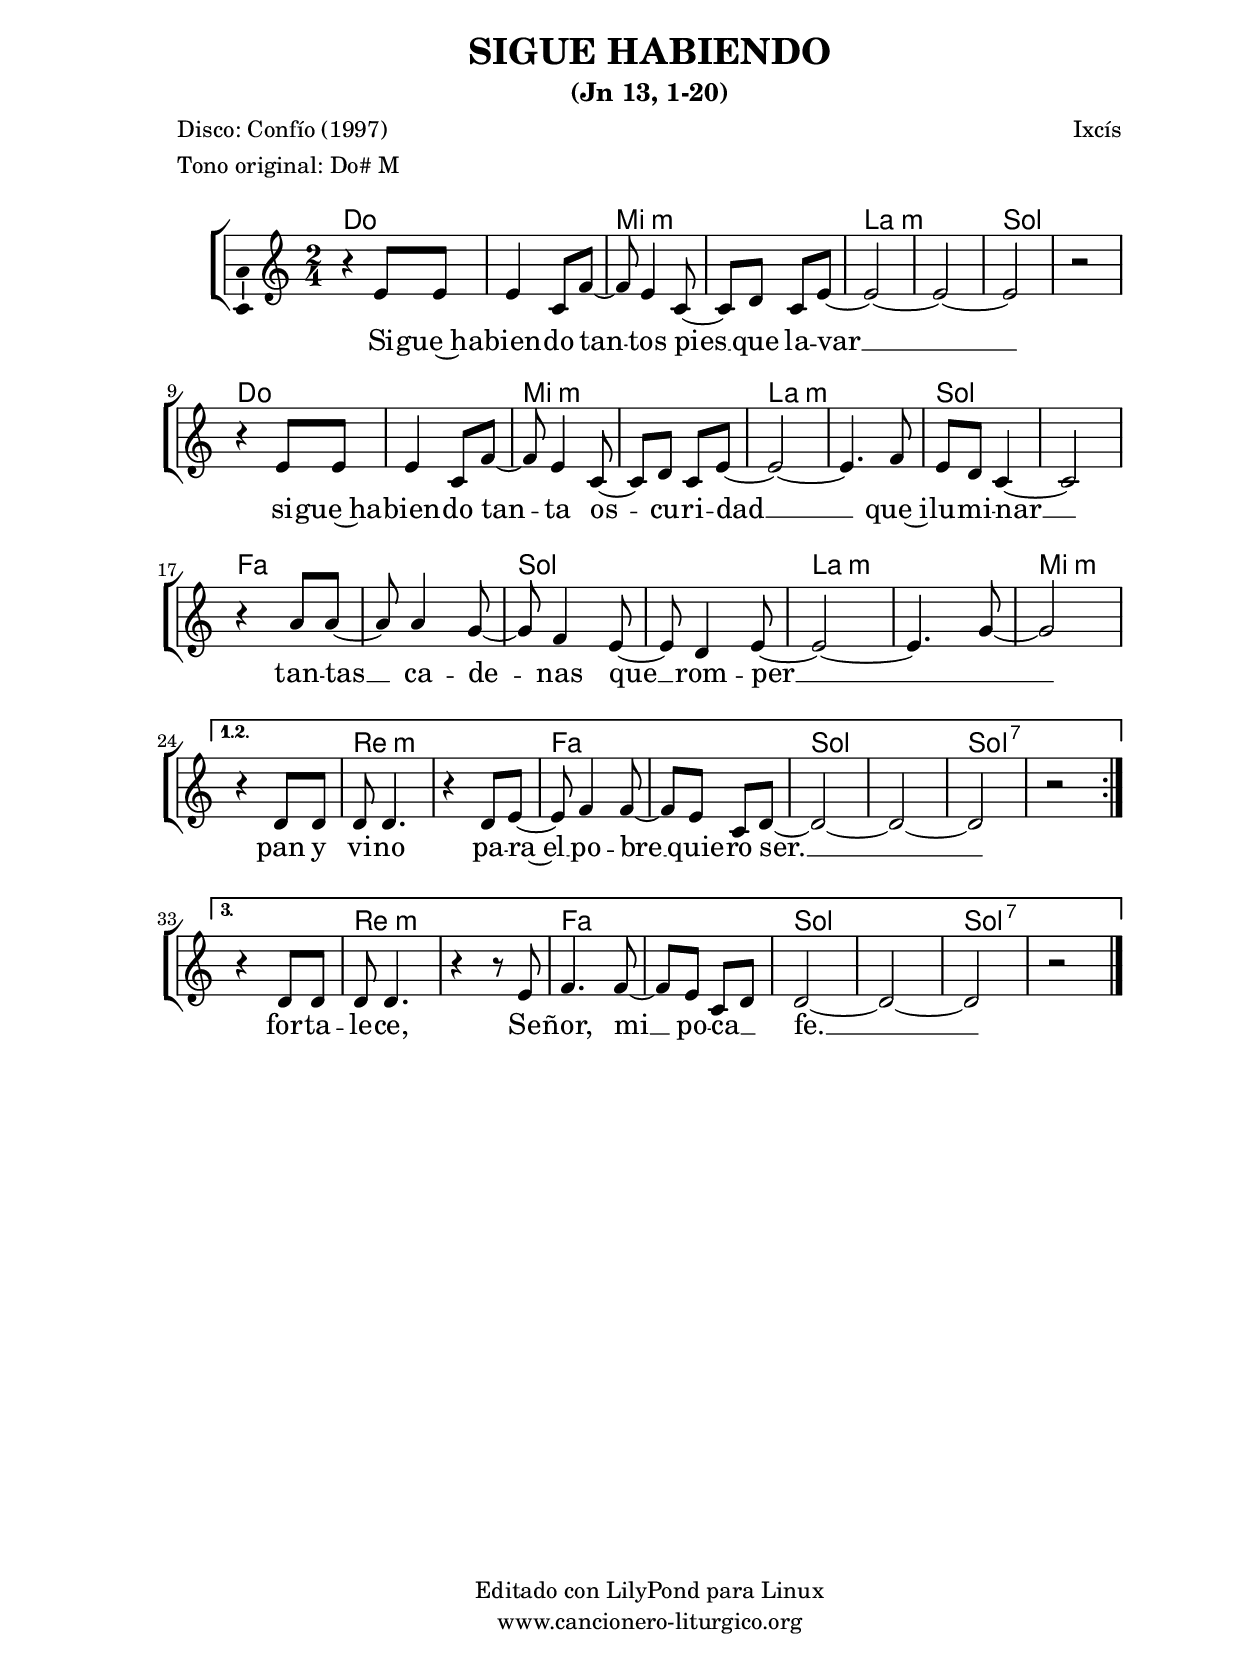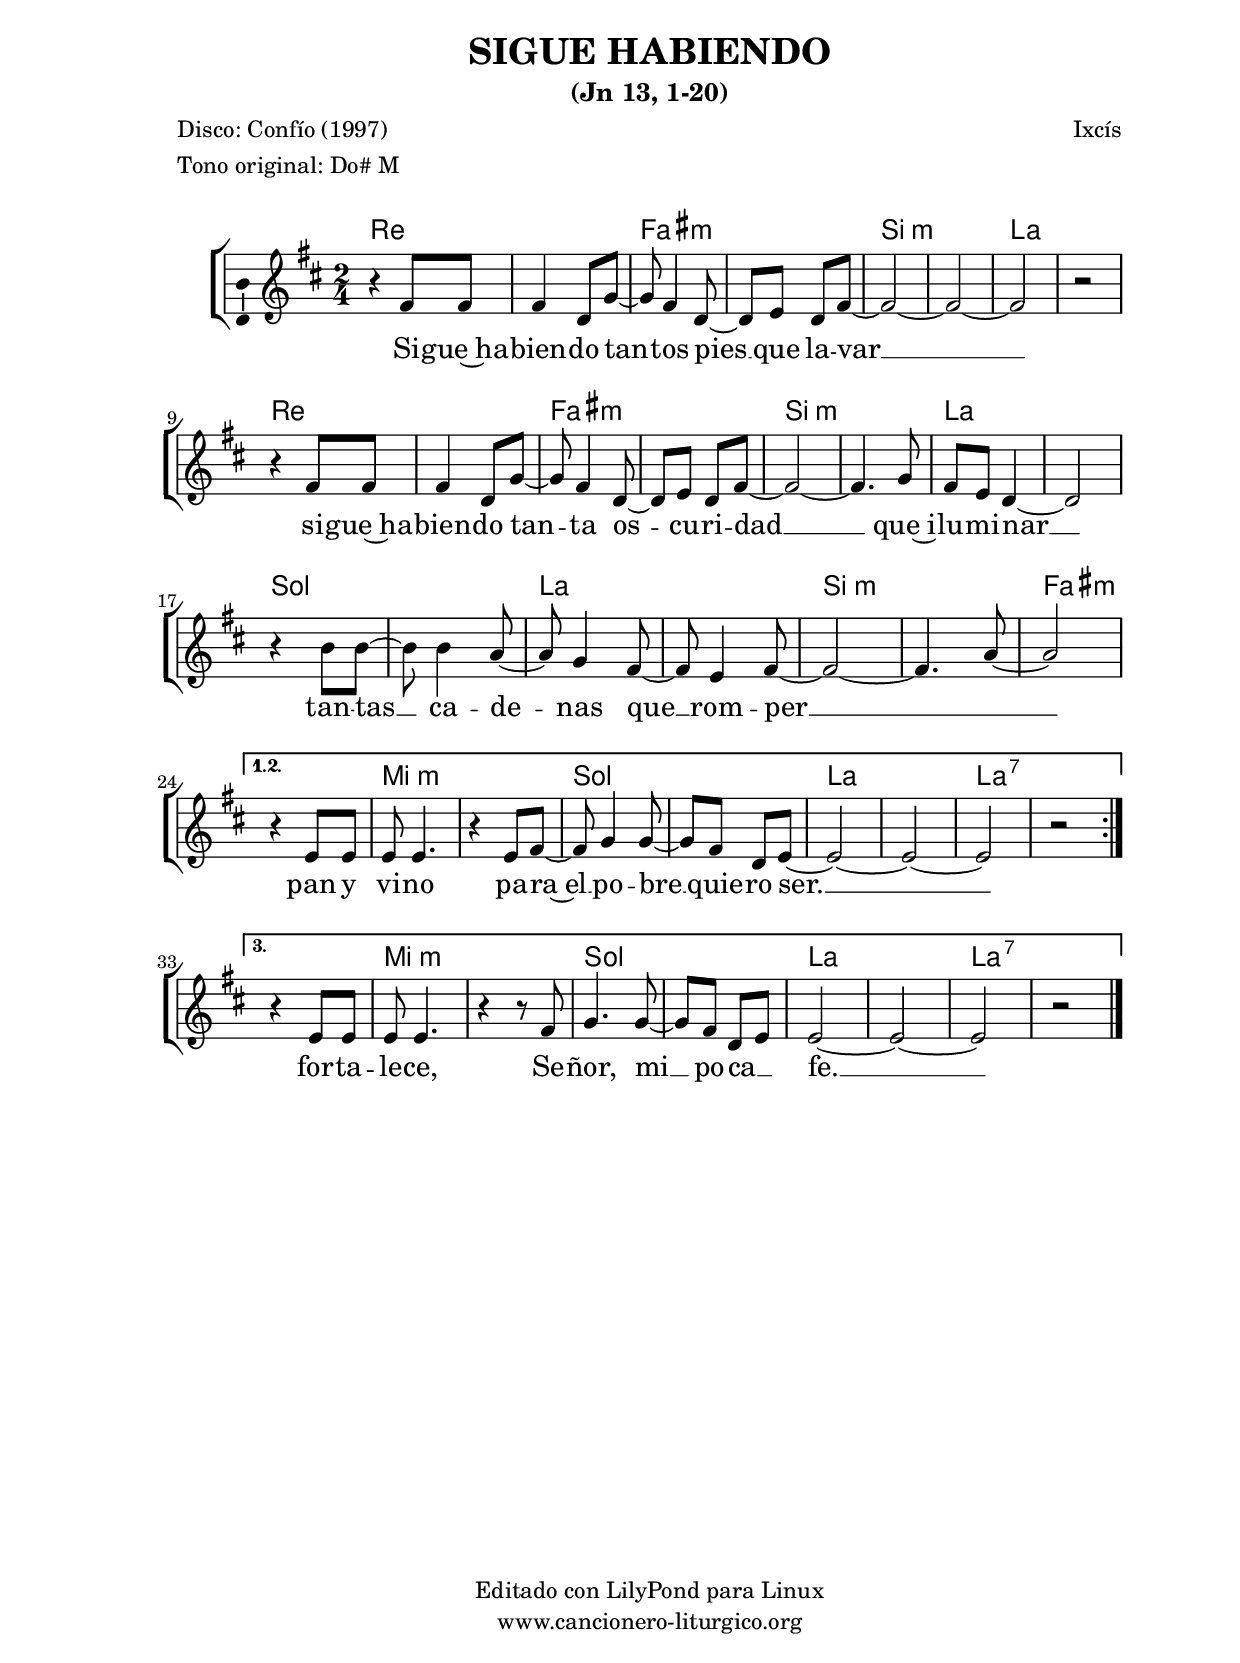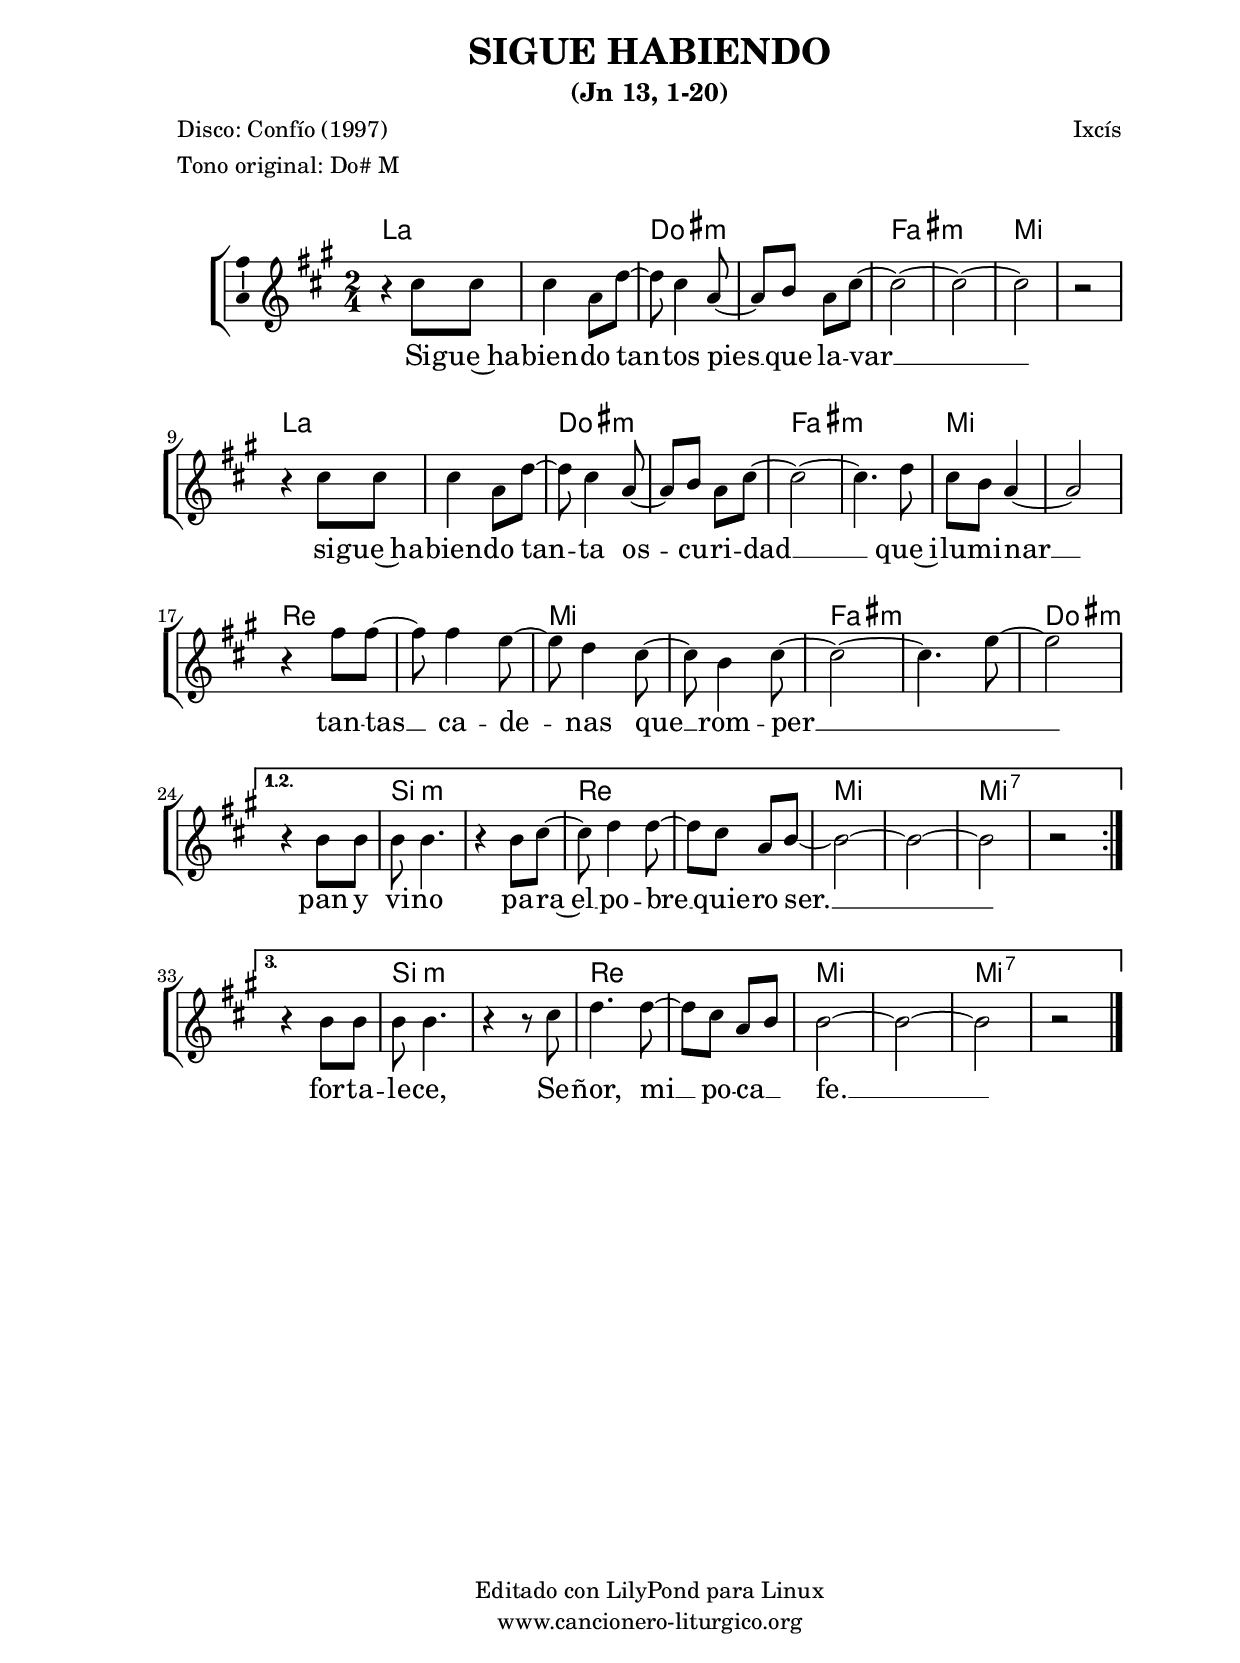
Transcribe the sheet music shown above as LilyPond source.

%
%para convertir .midi en .wav:
%timidity filename.midi -Ow -o finename.wav
%
%
%Para convertir de .wav a .mp3:
%lame -h -m j filename.wav
%
%
%para escuchar el midi:
%timidity nombrefichero.midi
%


%versión de lilypond para la que se ha escrito esta partitura:
\version "2.16.0"

	%Tamaño papel
	#(set-default-paper-size "a4")
	%Tamaño partitura
	#(set-global-staff-size 20)
	%No responde al pulsar sobre una nota
	#(ly:set-option 'point-and-click #f)

%parámetros del encabezamiento:
\header {
	title = "SIGUE HABIENDO"
	subtitle = "(Jn 13, 1-20)"
	composer = "Ixcís"
	poet = "Disco: Confío (1997)"
	meter = "Tono original: Do# M"
	arranger = ""
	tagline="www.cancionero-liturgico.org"
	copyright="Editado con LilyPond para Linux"
	}

%parámetros asociados al papel:
\paper  {
	oddHeaderMarkup = \markup {\fill-line { \on-the-fly #not-first-page \fromproperty #'header:title \on-the-fly #not-first-page \fromproperty #'header:composer }}
	evenHeaderMarkup = \markup {\fill-line { \fromproperty #'header:composer \fromproperty #'header:title }}
	#(set-paper-size "a4")
	print-page-number = ##f
	first-page-number = 1
	print-first-page-number = ##f
%	head-separation = 3.0 \cm
	top-margin = 2.0 \cm
	bottom-margin = 0.5\cm
%%%	bottom-margin = -1.0\cm
	left-margin = 3.0 \cm
	line-width = 16.0 \cm 
	indent = 8\mm
	interscoreline = 2.\mm
	between-system-space = 15\mm
%	para que las partituras no llenen la hoja:
	ragged-bottom = ##t
%	idem para la última hoja:
	ragged-last-bottom = ##f
%	para que las partituras llenen el ancho del papel:
	ragged-last = ##f
	after-title-space = 2.5 \cm
%page-count=1
%system-count=8

	%Flexible Vertical Spacing
%	markup-markup-spacing =
%	#'((basic-distance . 15) (minimum-distance . 15) (padding . 3))
	markup-system-spacing =
	#'((basic-distance . 15) (minimum-distance . 15) (padding . 3))
	system-system-spacing =
	#'((basic-distance . 15) (minimum-distance . 15) (padding . 3))
	score-system-spacing =
	#'((basic-distance . 15) (minimum-distance . 15) (padding . 5))
%	top-system-spacing = % header
%	#'((basic-distance . 8) (minimum-distance . 0) (padding . 0))
%	top-markup-spacing =
%	#'((basic-distance . 20) (minimum-distance . 20) (padding . 0))
	last-bottom-spacing = % footer
	#'((basic-distance . 5) (minimum-distance . 5) (padding . 0))
%	score-markup-spacing =
%	#'((basic-distance . 16) (minimum-distance . 13) (padding . 0))

	}


%parámetros que afectan a toda la partitura:
global =  {
	%clave de sol (G):
	\clef G
	%armadura:
%	\transpose c d
	\key c \major
	\tempo 4=120
	\set Score.tempoHideNote = ##t
	}


acordes = {
	\italianChords
	\chordmode {
%	\transpose c d
{

\repeat volta 3 {
c1 e:m a:m g
c1 e:m a:m g
f1 g a:m e2:m
}
\alternative {
{
s2 d1:m f g g:7
}
{
s2 d1:m f g g:7
}
}

	}
	}
}



melodia = 
%	\transpose c d
{
\time 2/4

\relative c'{

\repeat volta 3 {
r4 e8 e
e4 c8 f~
f8 e4 c8~
c8 d c e~
e2~
e2~
e2
r2
\break
r4 e8 e
e4 c8 f~
f8 e4 c8~
c8 d c e~
e2~
e4. f8
e8 d c4~
c2
\break
r4 a'8 a~
a8 a4 g8~
g8 f4 e8~
e8 d4 e8~
e2~
e4. g8~
g2
\break
}
\alternative {
{
r4 d8 d
d8 d4.
r4 d8 e~
e8 f4 f8~
f8 e c d8~
d2~
d2~
d2
r2
\break
}
{
r4 d8 d
d8 d4.
r4 r8 e8
f4. f8~
f8 e c d8
d2~
d2~
d2
r2
}
}
\bar "|."

}
}


texto = \lyricmode {
Si -- gue~ha -- bien -- do tan -- tos pies __ que la -- var __
si -- gue~ha -- bien -- do tan -- ta os -- cu -- ri -- dad __
que~i -- lu -- mi -- nar __
tan -- tas __ ca -- de -- nas que __ rom -- per __ _
pan y vi -- no pa -- ra~el __ po -- bre __ quie -- ro ser. __
for -- ta -- le -- ce, Se -- ñor, mi __ po -- ca __ _ fe. __
}


acordesStaff = \context ChordNames = acordesStaff <<
	\set chordChanges = ##t
	\acordes
	>>


vozStaff = \context Voice = vozStaff
\with {\consists "Ambitus_engraver"}
<<
%	\set Staff.instrumentName = ""
%	\set Staff.shortInstrumentName = ""
%	\set Staff.midiInstrument = #"clarinet"
%	\set Staff.midiInstrument = #"cello"
	\set Staff.midiInstrument = #"flute"
%	\set Staff.midiInstrument = #"electric guitar (jazz)"
%	\set Staff.midiInstrument = #"english horn"
%	\set Staff.midiInstrument = #"violin"
%	\set Staff.midiInstrument = #"glockenspiel"
	\set Staff.midiMinimumVolume = #0.7
	\set Staff.midiMaximumVolume = #0.9
	\global
	\melodia
	>>


textoStaff = \context Lyrics = textoStaff <<
	\lyricsto vozStaff \texto
	>>


\book {
	\score {
		\context ChoirStaff {
			\override StaffGroup.SystemStartBracket #'collapse-height = #1
			\override Score.SystemStartBar #'collapse-height = #1
			<<
			\acordesStaff
			\vozStaff
			\textoStaff
			>>
			}
		\layout {
	    		\context {
				\Lyrics
				\override LyricText #'font-size = #2
				}
	   		 \context {
				\Score
				\override StaffSymbol #'staff-space = #(magstep +3)
				}
			}
		}
	\score {
		\unfoldRepeats
		\context ChoirStaff {
			<<
			\acordesStaff
			\vozStaff
			>>
			}
		\midi {
	  		\context {
	  			\Score
				tempoWholesPerMinute = #(ly:make-moment 70 4)
				}
			}
		}
	}



#(define output-suffix "C")
\book {
	\score {
		\context ChoirStaff {
			\override StaffGroup.SystemStartBracket #'collapse-height = #1
			\override Score.SystemStartBar #'collapse-height = #1
\transpose c d
			<<
			\acordesStaff
			\vozStaff
			\textoStaff
			>>
			}
		\layout {
	    		\context {
				\Lyrics
				\override LyricText #'font-size = #2
				}
	   		 \context {
				\Score
				\override StaffSymbol #'staff-space = #(magstep +3)
				}
			}
		}
	}

#(define output-suffix "S")
\book {
	\score {
		\context ChoirStaff {
			\override StaffGroup.SystemStartBracket #'collapse-height = #1
			\override Score.SystemStartBar #'collapse-height = #1
\transpose c a
			<<
			\acordesStaff
			\vozStaff
			\textoStaff
			>>
			}
		\layout {
	    		\context {
				\Lyrics
				\override LyricText #'font-size = #2
				}
	   		 \context {
				\Score
				\override StaffSymbol #'staff-space = #(magstep +3)
				}
			}
		}
	}


